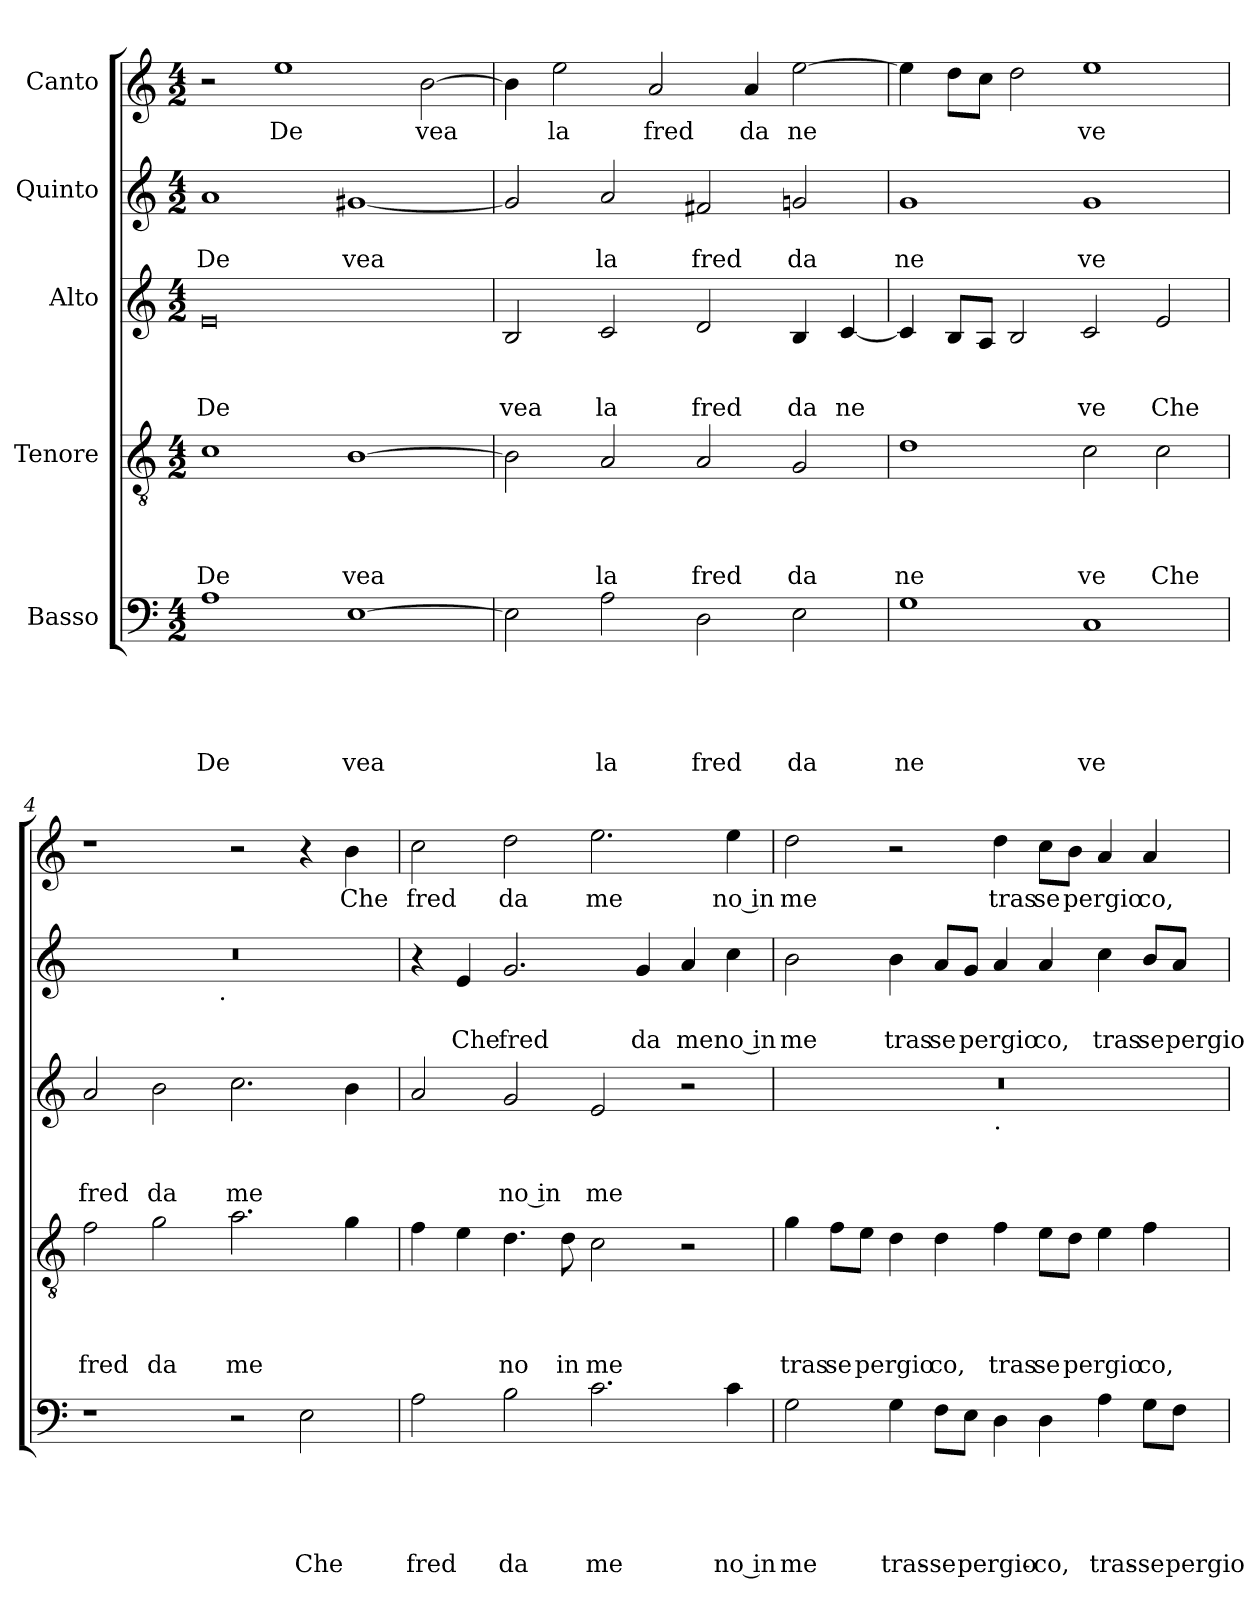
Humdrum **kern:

**kern	**text	**text	**text	**text	**text	**kern	**text	**text	**text	**text	**kern	**text	**text	**text	**kern	**text	**text	**kern	**text
*part5	*part5	*part5	*part5	*part5	*part5	*part4	*part4	*part4	*part4	*part4	*part3	*part3	*part3	*part3	*part2	*part2	*part2	*part1	*part1
*staff5	*staff5	*staff5	*staff5	*staff5	*staff5	*staff4	*staff4	*staff4	*staff4	*staff4	*staff3	*staff3	*staff3	*staff3	*staff2	*staff2	*staff2	*staff1	*staff1
*I"Basso	*	*	*	*	*	*I"Tenore	*	*	*	*	*I"Alto	*	*	*	*I"Quinto	*	*	*I"Canto	*
*clefF4	*	*	*	*	*	*clefGv2	*	*	*	*	*clefG2	*	*	*	*clefG2	*	*	*clefG2	*
*k[]	*	*	*	*	*	*k[]	*	*	*	*	*k[]	*	*	*	*k[]	*	*	*k[]	*
*C:	*	*	*	*	*	*C:	*	*	*	*	*C:	*	*	*	*C:	*	*	*C:	*
*M4/2	*	*	*	*	*	*M4/2	*	*	*	*	*M4/2	*	*	*	*M4/2	*	*	*M4/2	*
=1	=1	=1	=1	=1	=1	=1	=1	=1	=1	=1	=1	=1	=1	=1	=1	=1	=1	=1	=1
!	!	!	!	!	!LO:LY:b	!	!	!	!	!LO:LY:b	!	!	!	!LO:LY:b	!	!	!LO:LY:b	!	!
1A	.	.	.	.	De	1c	.	.	.	De	0e	.	.	De	1a	.	De	2r	.
!	!	!	!	!	!	!	!	!	!	!	!	!	!	!	!	!	!	!	!LO:LY:b
.	.	.	.	.	.	.	.	.	.	.	.	.	.	.	.	.	.	1ee	De
!	!	!	!	!	!LO:LY:b	!	!	!	!	!LO:LY:b	!	!	!	!	!	!	!LO:LY:b	!	!
[>1E	.	.	.	.	vea	[>1B	.	.	.	vea	.	.	.	.	[<1g#X	.	vea	.	.
!	!	!	!	!	!	!	!	!	!	!	!	!	!	!	!	!	!	!	!LO:LY:b
.	.	.	.	.	.	.	.	.	.	.	.	.	.	.	.	.	.	[>2b\	vea
=2	=2	=2	=2	=2	=2	=2	=2	=2	=2	=2	=2	=2	=2	=2	=2	=2	=2	=2	=2
!	!	!	!	!	!	!	!	!	!	!	!	!	!	!LO:LY:b	!	!	!	!	!
2E\]	.	.	.	.	.	2B\]	.	.	.	.	2B/	.	.	vea	2g#/]	.	.	4b\]	.
!	!	!	!	!	!	!	!	!	!	!	!	!	!	!	!	!	!	!	!LO:LY:b
.	.	.	.	.	.	.	.	.	.	.	.	.	.	.	.	.	.	2ee\	la
!	!	!	!	!	!LO:LY:b	!	!	!	!	!LO:LY:b	!	!	!	!LO:LY:b	!	!	!LO:LY:b	!	!
2A\	.	.	.	.	la	2A/	.	.	.	la	2c/	.	.	la	2a/	.	la	.	.
!	!	!	!	!	!	!	!	!	!	!	!	!	!	!	!	!	!	!	!LO:LY:b
.	.	.	.	.	.	.	.	.	.	.	.	.	.	.	.	.	.	2a/	fred
!	!	!	!	!	!LO:LY:b	!	!	!	!	!LO:LY:b	!	!	!	!LO:LY:b	!	!	!LO:LY:b	!	!
2D\	.	.	.	.	fred	2A/	.	.	.	fred	2d/	.	.	fred	2f#X/	.	fred	.	.
!	!	!	!	!	!	!	!	!	!	!	!	!	!	!	!	!	!	!	!LO:LY:b
.	.	.	.	.	.	.	.	.	.	.	.	.	.	.	.	.	.	4a/	da
!	!	!	!	!	!LO:LY:b	!	!	!	!	!LO:LY:b	!	!	!	!LO:LY:b	!	!	!LO:LY:b	!	!LO:LY:b
2E\	.	.	.	.	da	2G/	.	.	.	da	4B/	.	.	da	2gn/	.	da	[>2ee\	ne
!	!	!	!	!	!	!	!	!	!	!	!	!	!	!LO:LY:b	!	!	!	!	!
.	.	.	.	.	.	.	.	.	.	.	[<4c/	.	.	ne	.	.	.	.	.
=3	=3	=3	=3	=3	=3	=3	=3	=3	=3	=3	=3	=3	=3	=3	=3	=3	=3	=3	=3
!	!	!	!	!	!LO:LY:b	!	!	!	!	!LO:LY:b	!	!	!	!	!	!	!LO:LY:b	!	!
1G	.	.	.	.	ne	1d	.	.	.	ne	4c/]	.	.	.	1g	.	ne	4ee\]	.
.	.	.	.	.	.	.	.	.	.	.	8B/L	.	.	.	.	.	.	8dd\L	.
.	.	.	.	.	.	.	.	.	.	.	8A/J	.	.	.	.	.	.	8cc\J	.
.	.	.	.	.	.	.	.	.	.	.	2B/	.	.	.	.	.	.	2dd\	.
!	!	!	!	!	!LO:LY:b	!	!	!	!	!LO:LY:b	!	!	!	!LO:LY:b	!	!	!LO:LY:b	!	!LO:LY:b
1C	.	.	.	.	ve	2c\	.	.	.	ve	2c/	.	.	ve	1g	.	ve	1ee	ve
!	!	!	!	!	!	!	!	!	!	!LO:LY:b	!	!	!	!LO:LY:b	!	!	!	!	!
.	.	.	.	.	.	2c\	.	.	.	Che	2e/	.	.	Che	.	.	.	.	.
=4	=4	=4	=4	=4	=4	=4	=4	=4	=4	=4	=4	=4	=4	=4	=4	=4	=4	=4	=4
!	!	!	!	!	!	!	!	!	!	!LO:LY:b	!	!	!	!LO:LY:b	!	!	!	!	!
*	*	*	*	*	*	*	*	*	*	*	*	*	*	*	*^	*	*	*	*
1r	.	.	.	.	.	2f\	.	.	.	fred	2a/	.	.	fred	0r	2ryy	.	.	1r	.
!	!	!	!	!	!	!	!	!	!	!LO:LY:b	!	!	!	!LO:LY:b	!	!	!	!	!	!
.	.	.	.	.	.	2g\	.	.	.	da	2b\	.	.	da	.	4...ryy	.	.	.	.
!	!	!	!	!	!	!	!	!	!	!	!	!	!	!	!	!LO:TX:b:t=.	!	!	!	!
.	.	.	.	.	.	.	.	.	.	.	.	.	.	.	.	1ryy	.	.	.	.
!	!	!	!	!	!	!	!	!	!	!LO:LY:b	!	!	!	!LO:LY:b	!	!	!	!	!	!
2r	.	.	.	.	.	2.a\	.	.	.	me	2.cc\	.	.	me	.	.	.	.	2r	.
!	!	!	!	!	!LO:LY:b	!	!	!	!	!	!	!	!	!	!	!	!	!	!	!
2E\	.	.	.	.	Che	.	.	.	.	.	.	.	.	.	.	.	.	.	4r	.
!	!	!	!	!	!	!	!	!	!	!	!	!	!	!	!	!	!	!	!	!LO:LY:b
.	.	.	.	.	.	4g\	.	.	.	.	4b\	.	.	.	.	.	.	.	4b\	Che
.	.	.	.	.	.	.	.	.	.	.	.	.	.	.	.	32ryy	.	.	.	.
=5	=5	=5	=5	=5	=5	=5	=5	=5	=5	=5	=5	=5	=5	=5	=5	=5	=5	=5	=5	=5
!	!	!	!	!	!LO:LY:b	!	!	!	!	!	!	!	!	!	!	!	!	!	!	!LO:LY:b
*	*	*	*	*	*	*	*	*	*	*	*	*	*	*	*v	*v	*	*	*	*
2A\	.	.	.	.	fred	4f\	.	.	.	.	2a/	.	.	.	4r	.	.	2cc>\	fred
!	!	!	!	!	!	!	!	!	!	!	!	!	!	!	!	!	!LO:LY:b	!	!
.	.	.	.	.	.	4e\	.	.	.	.	.	.	.	.	4e/	.	Che	.	.
!	!	!	!	!	!LO:LY:b	!	!	!	!	!LO:LY:b	!	!	!	!LO:LY:b:rj	!	!	!LO:LY:b	!	!LO:LY:b
2B\	.	.	.	.	da	4.d\	.	.	.	no	2g/	.	.	no in	2.g/	.	fred	2dd\	da
!	!	!	!	!	!	!	!	!	!	!LO:LY:b	!	!	!	!	!	!	!	!	!
.	.	.	.	.	.	8d\	.	.	.	in	.	.	.	.	.	.	.	.	.
!	!	!	!	!	!LO:LY:b	!	!	!	!	!LO:LY:b	!	!	!	!LO:LY:b	!	!	!	!	!LO:LY:b
2.c\	.	.	.	.	me	2c\	.	.	.	me	2e/	.	.	me	.	.	.	2.ee\	me
!	!	!	!	!	!	!	!	!	!	!	!	!	!	!	!	!	!LO:LY:b	!	!
.	.	.	.	.	.	.	.	.	.	.	.	.	.	.	4g/	.	da	.	.
!	!	!	!	!	!	!	!	!	!	!	!	!	!	!	!	!	!LO:LY:b	!	!
.	.	.	.	.	.	2r	.	.	.	.	2r	.	.	.	4a/	.	me	.	.
!	!	!	!	!	!LO:LY:b:rj	!	!	!	!	!	!	!	!	!	!	!	!LO:LY:b:rj	!	!LO:LY:b:rj
4c\	.	.	.	.	no in	.	.	.	.	.	.	.	.	.	(4cc\	.	no in	4ee\	no in
!!LO:LB:g=z
=6	=6	=6	=6	=6	=6	=6	=6	=6	=6	=6	=6	=6	=6	=6	=6	=6	=6	=6	=6
!	!	!	!	!	!LO:LY:b	!	!	!	!	!LO:LY:b	!	!	!	!	!	!	!LO:LY:b	!	!LO:LY:b
*	*	*	*	*	*	*	*	*	*	*	*^	*	*	*	*	*	*	*	*
2G\	.	.	.	.	me	4g\	.	.	.	tras	0r	1ryy	.	.	.	2b\	.	me	2dd\	me
!	!	!	!	!	!	!	!	!	!	!LO:LY:b	!	!	!	!	!	!	!	!	!	!
.	.	.	.	.	.	8f\L	.	.	.	se	.	.	.	.	.	.	.	.	.	.
!	!	!	!	!	!	!	!	!	!	!LO:LY:b	!	!	!	!	!	!	!	!	!	!
.	.	.	.	.	.	8e\J	.	.	.	pergio	.	.	.	.	.	.	.	.	.	.
!	!	!	!	!	!LO:LY:b	!	!	!	!	!	!	!	!	!	!	!	!	!LO:LY:b	!	!
4G\	.	.	.	.	tras-	4d\	.	.	.	.	.	.	.	.	.	4b\	.	tras	2r	.
!	!	!	!	!	!LO:LY:b	!	!	!	!	!LO:LY:b	!	!	!	!	!	!	!	!LO:LY:b	!	!
8F\L	.	.	.	.	-se	4d\	.	.	.	co,	.	.	.	.	.	8a/L	.	se	.	.
!	!	!	!	!	!LO:LY:b	!	!	!	!	!	!	!	!	!	!	!	!	!LO:LY:b	!	!
8E\J	.	.	.	.	pergio-	.	.	.	.	.	.	.	.	.	.	8g/J	.	pergio	.	.
!	!	!	!	!	!	!	!	!	!	!	!	!LO:TX:b:t=.	!	!	!	!	!	!	!	!
!	!	!	!	!	!	!	!	!	!	!LO:LY:b	!	!	!	!	!	!	!	!	!	!LO:LY:b
4D\	.	.	.	.	.	4f\	.	.	.	tras	.	1ryy	.	.	.	4a/	.	.	4dd\	tras
!	!	!	!	!	!LO:LY:b	!	!	!	!	!LO:LY:b	!	!	!	!	!	!	!	!LO:LY:b	!	!LO:LY:b
4D\	.	.	.	.	-co,	8e\L	.	.	.	se	.	.	.	.	.	4a/	.	co,	8cc\L	se
!	!	!	!	!	!	!	!	!	!	!LO:LY:b	!	!	!	!	!	!	!	!	!	!LO:LY:b
.	.	.	.	.	.	8d\J	.	.	.	pergio	.	.	.	.	.	.	.	.	8b\J	pergio
!	!	!	!	!	!LO:LY:b	!	!	!	!	!	!	!	!	!	!	!	!	!LO:LY:b	!	!
4A\	.	.	.	.	tras-	4e\	.	.	.	.	.	.	.	.	.	4cc\	.	tras	4a/	.
!	!	!	!	!	!LO:LY:b	!	!	!	!	!LO:LY:b	!	!	!	!	!	!	!	!LO:LY:b	!	!LO:LY:b
8G\L	.	.	.	.	-se	4f\	.	.	.	co,	.	.	.	.	.	8b/L	.	se	4a/	co,
!	!	!	!	!	!LO:LY:b	!	!	!	!	!	!	!	!	!	!	!	!	!LO:LY:b	!	!
8F\J	.	.	.	.	pergio-	.	.	.	.	.	.	.	.	.	.	8a/J	.	pergio	.	.
*	*	*	*	*	*	*	*	*	*	*	*v	*v	*	*	*	*	*	*	*	*
=	=	=	=	=	=	=	=	=	=	=	=	=	=	=	=	=	=	=	=
*-	*-	*-	*-	*-	*-	*-	*-	*-	*-	*-	*-	*-	*-	*-	*-	*-	*-	*-	*-
